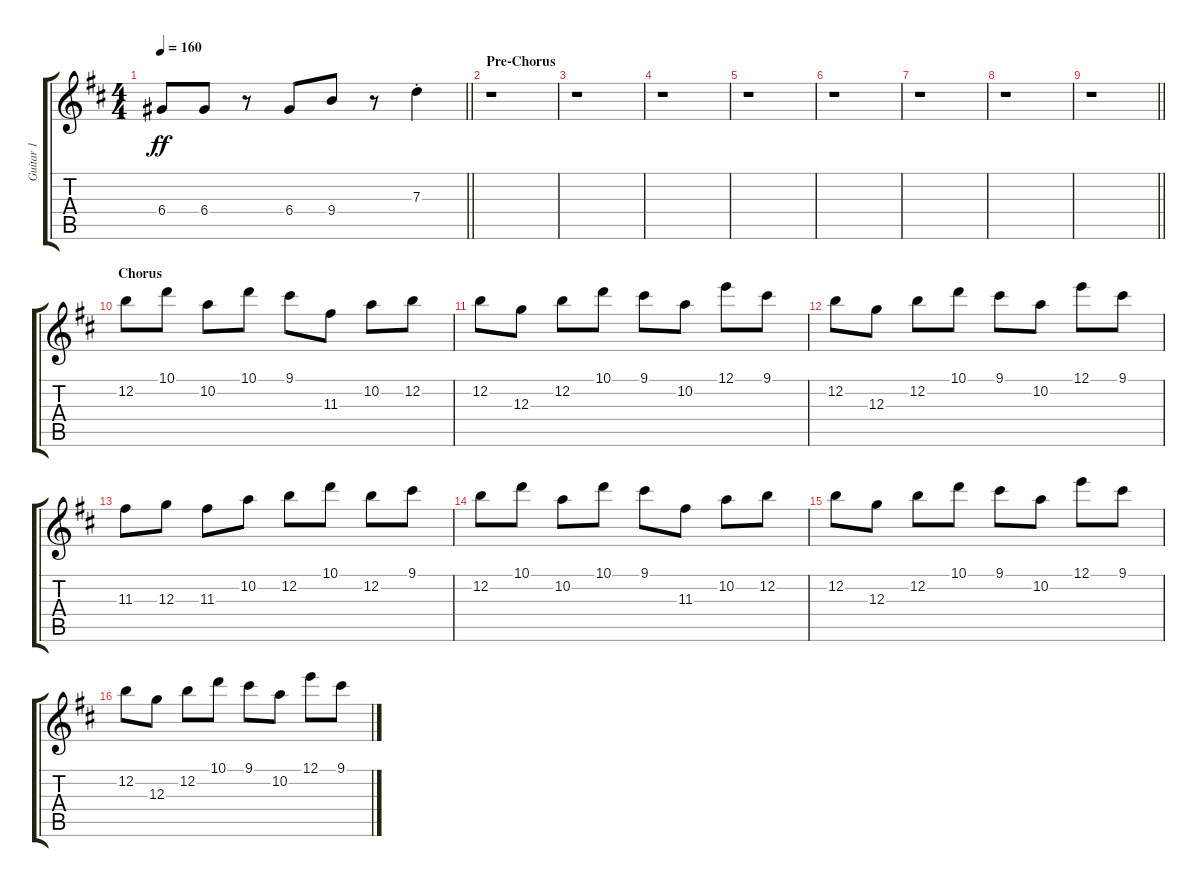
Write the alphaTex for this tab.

\track ("Guitar 1" "Guitar 1") {instrument overdrivenguitar}
\staff {score tabs}
\tuning (E4 B3 G3 D3 A2 E2) {hide}
\ts (4 4)
\tempo 160
\clef g2
\barLineRight lightlight
\ks bminor
6.4.8{dy ff} 6.4.8 r.8 6.4.8{beam merge} 9.4.8 r.8 7.3{st}.4 |
\section ("" "Pre-Chorus")
r.1 |
r.1 |
r.1 |
r.1 |
r.1 |
r.1 |
r.1 |
\barLineRight lightlight
r.1 |
\section ("" "Chorus")
12.2.8 10.1.8 10.2.8 10.1.8 9.1.8 11.3.8 10.2.8 12.2.8 |
12.2.8 12.3.8 12.2.8 10.1.8 9.1.8 10.2.8 12.1.8 9.1.8 |
12.2.8 12.3.8 12.2.8 10.1.8 9.1.8 10.2.8 12.1.8 9.1.8 |
11.3.8 12.3.8 11.3.8 10.2.8 12.2.8 10.1.8 12.2.8 9.1.8 |
12.2.8 10.1.8 10.2.8 10.1.8 9.1.8 11.3.8 10.2.8 12.2.8 |
12.2.8 12.3.8 12.2.8 10.1.8 9.1.8 10.2.8 12.1.8 9.1.8 |
12.2.8 12.3.8 12.2.8 10.1.8 9.1.8 10.2.8 12.1.8 9.1.8
